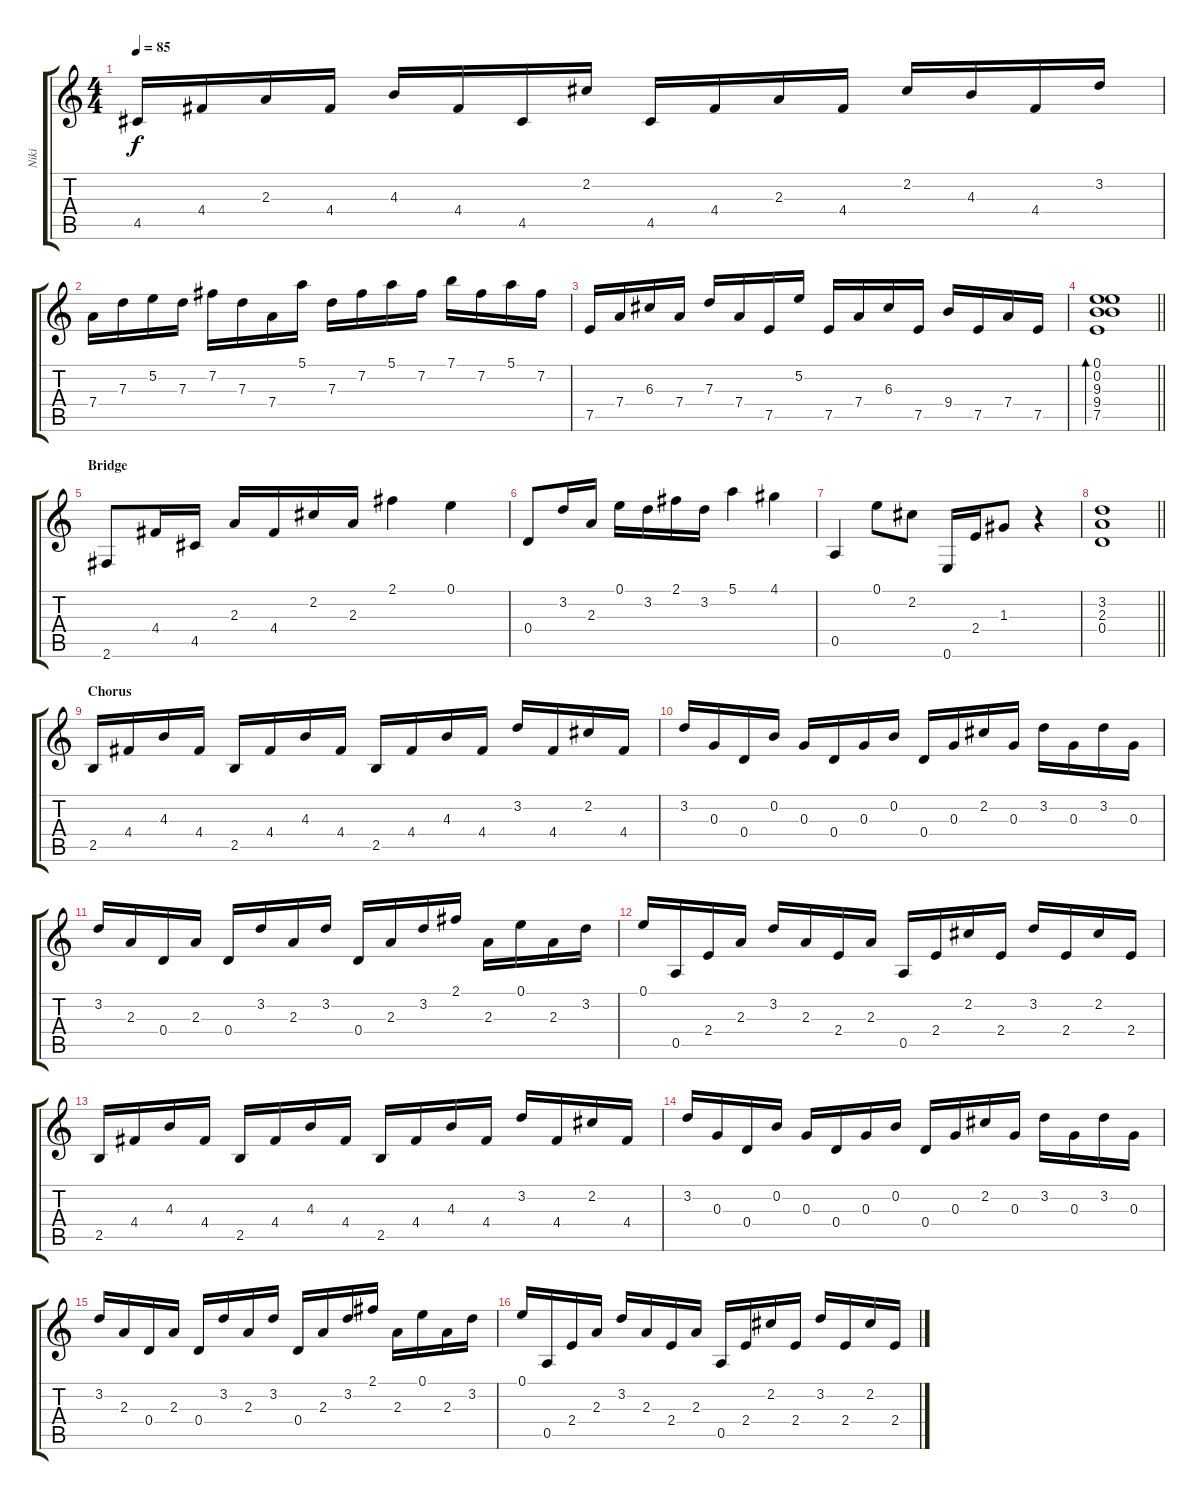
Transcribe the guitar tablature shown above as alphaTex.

\track ("Niki" "Niki") {instrument acousticguitarsteel}
\staff {score tabs}
\tuning (E4 B3 G3 D3 A2 E2) {hide}
\ts (4 4)
\tempo 85
\clef g2
\ks c
4.5.16{dy f} 4.4.16 2.3.16 4.4.16 4.3.16 4.4.16 4.5.16 2.2.16 4.5.16 4.4.16 2.3.16 4.4.16 2.2.16 4.3.16 4.4.16 3.2.16 |
7.4.16 7.3.16 5.2.16 7.3.16 7.2.16 7.3.16 7.4.16 5.1.16 7.3.16 7.2.16 5.1.16 7.2.16 7.1.16 7.2.16 5.1.16 7.2.16 |
7.5.16 7.4.16 6.3.16 7.4.16 7.3.16 7.4.16 7.5.16 5.2.16 7.5.16 7.4.16 6.3.16 7.5.16 9.4.16 7.5.16 7.4.16 7.5.16 |
\barLineRight lightlight
(0.1 0.2 9.3 9.4 7.5).1{bd 60} |
\section ("" "Bridge")
2.6.8 4.4.16 4.5.16 2.3.16 4.4.16 2.2.16 2.3.16 2.1.4 0.1.4 |
0.4.8 3.2.16 2.3.16 0.1.16 3.2.16 2.1.16 3.2.16 5.1.4 4.1.4 |
0.5.4 0.1.8 2.2.8 0.6.16 2.4.16 1.3.8 r.4 |
\barLineRight lightlight
(3.2 2.3 0.4).1 |
\section ("" "Chorus")
2.5.16 4.4.16 4.3.16 4.4.16 2.5.16 4.4.16 4.3.16 4.4.16 2.5.16 4.4.16 4.3.16 4.4.16 3.2.16 4.4.16 2.2.16 4.4.16 |
3.2.16 0.3.16 0.4.16 0.2.16 0.3.16 0.4.16 0.3.16 0.2.16 0.4.16 0.3.16 2.2.16 0.3.16 3.2.16 0.3.16 3.2.16 0.3.16 |
3.2.16 2.3.16 0.4.16 2.3.16 0.4.16 3.2.16 2.3.16 3.2.16 0.4.16 2.3.16 3.2.16 2.1.16 2.3.16 0.1.16 2.3.16 3.2.16 |
0.1.16 0.5.16 2.4.16 2.3.16 3.2.16 2.3.16 2.4.16 2.3.16 0.5.16 2.4.16 2.2.16 2.4.16 3.2.16 2.4.16 2.2.16 2.4.16 |
2.5.16 4.4.16 4.3.16 4.4.16 2.5.16 4.4.16 4.3.16 4.4.16 2.5.16 4.4.16 4.3.16 4.4.16 3.2.16 4.4.16 2.2.16 4.4.16 |
3.2.16 0.3.16 0.4.16 0.2.16 0.3.16 0.4.16 0.3.16 0.2.16 0.4.16 0.3.16 2.2.16 0.3.16 3.2.16 0.3.16 3.2.16 0.3.16 |
3.2.16 2.3.16 0.4.16 2.3.16 0.4.16 3.2.16 2.3.16 3.2.16 0.4.16 2.3.16 3.2.16 2.1.16 2.3.16 0.1.16 2.3.16 3.2.16 |
0.1.16 0.5.16 2.4.16 2.3.16 3.2.16 2.3.16 2.4.16 2.3.16 0.5.16 2.4.16 2.2.16 2.4.16 3.2.16 2.4.16 2.2.16 2.4.16
